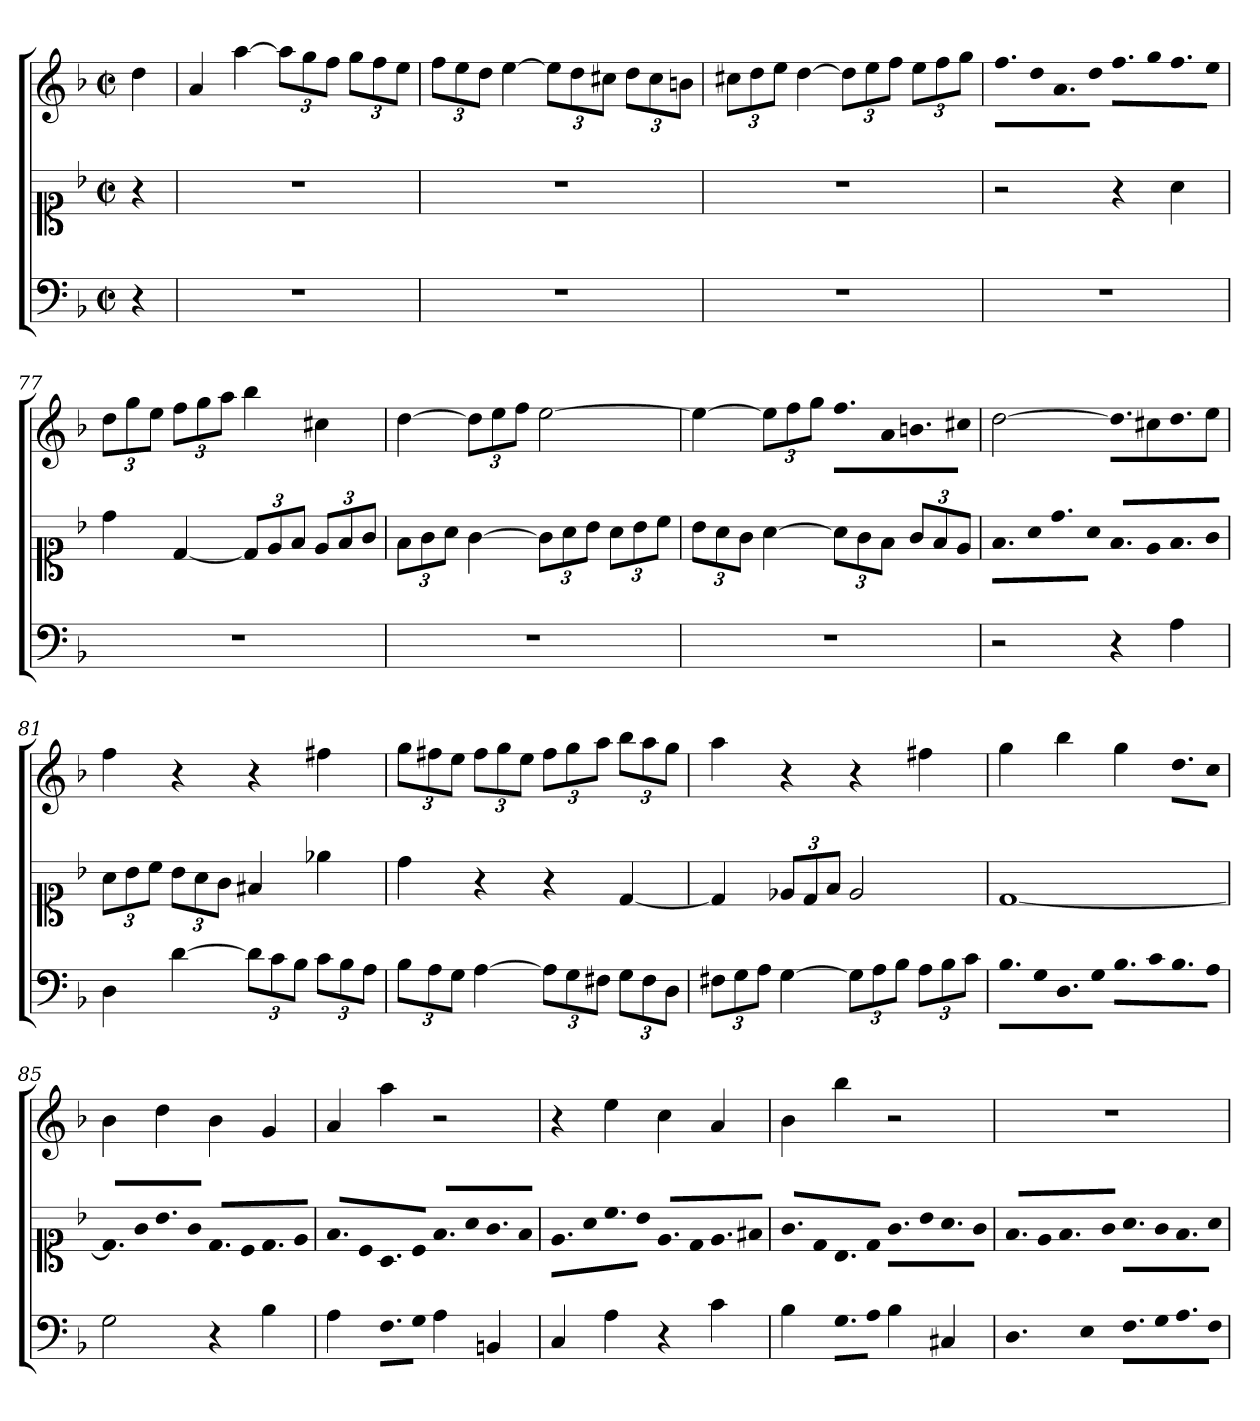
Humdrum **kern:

**kern	**kern	**kern
*part1	*part1	*part1
*staff3	*staff2	*staff1
*clefF4	*clefC1	*clefG2
*k[b-]	*k[b-]	*k[b-]
*d:	*d:	*d:
*M2/2	*M2/2	*M2/2
*met(c|)	*met(c|)	*met(c|)
*MM92	*MM92	*MM92
=	=	=
4r	4r	4dd
=73	=73	=73
1r	1r	4a
.	.	[4aa
*	*	*Xbrackettup
.	.	12aaL]
.	.	12gg
.	.	12ffJ
.	.	12ggL
.	.	12ff
.	.	12eeJ
=74	=74	=74
1r	1r	12ffL
.	.	12ee
.	.	12ddJ
.	.	[4ee
.	.	12eeL]
.	.	12dd
.	.	12cc#XJ
.	.	12ddL
.	.	12cc#
.	.	12bnJ
=75	=75	=75
1r	1r	12cc#XL
.	.	12dd
.	.	12eeJ
.	.	[4dd
.	.	12ddL]
.	.	12ee
.	.	12ffJ
.	.	12eeL
.	.	12ff
.	.	12ggJ
=76	=76	=76
*	*	*Xtuplet
!	!	!LO:N:vis=8.
1r	2r	6ffL
!	!	!LO:N:vis=16
.	.	12ddK
!	!	!LO:N:vis=8.
.	.	6a
!	!	!LO:N:vis=16
.	.	12ddJk
!	!	!LO:N:vis=8.
.	4r	6ffL
!	!	!LO:N:vis=16
.	.	12ggK
!	!	!LO:N:vis=8.
.	4a	6ff
!	!	!LO:N:vis=16
.	.	12eeJk
=77	=77	=77
*	*	*tuplet
1r	4dd	12ddL
.	.	12gg
.	.	12eeJ
.	[4d	12ffL
.	.	12gg
.	.	12aaJ
*	*Xbrackettup	*
.	12dL]	4bb-
.	12e	.
.	12fJ	.
.	12eL	4cc#X
.	12f	.
.	12gJ	.
=78	=78	=78
1r	12fL	[4dd
.	12g	.
.	12aJ	.
.	[4g	12ddL]
.	.	12ee
.	.	12ffJ
.	12gL]	[2ee
.	12a	.
.	12b-J	.
.	12aL	.
.	12b-	.
.	12ccJ	.
=79	=79	=79
1r	12b-L	4ee_
.	12a	.
.	12gJ	.
.	[4a	12eeL]
.	.	12ff
.	.	12ggJ
*	*	*Xtuplet
!	!	!LO:N:vis=8.
.	12aL]	6ffL
.	12g	.
!	!	!LO:N:vis=16
.	12fJ	12aK
!	!	!LO:N:vis=8.
.	12gL	6bn
.	12f	.
!	!	!LO:N:vis=16
.	12eJ	12cc#XJk
=80	=80	=80
*	*Xtuplet	*
!	!LO:N:vis=8.	!
2r	6fL	[2dd
!	!LO:N:vis=16	!
.	12aK	.
!	!LO:N:vis=8.	!
.	6dd	.
!	!LO:N:vis=16	!
.	12aJk	.
!	!LO:N:vis=8.	!LO:N:vis=8.
4r	6fL	6ddL]
!	!LO:N:vis=16	!
.	12eK	12cc#X
!	!LO:N:vis=8.	!LO:N:vis=8.
4A	6f	6dd
!	!LO:N:vis=16	!
.	12gJk	12eeJ
=81	=81	=81
*	*tuplet	*
4D	12aL	4ff
.	12b-	.
.	12ccJ	.
[4d	12b-L	4r
.	12a	.
.	12gJ	.
*Xbrackettup	*	*
12dL]	4f#X	4r
12c	.	.
12B-J	.	.
12cL	4ee-X	4ff#X
12B-	.	.
12AJ	.	.
=82	=82	=82
*	*	*tuplet
12B-L	4dd	12ggL
12A	.	12ff#X
12GJ	.	12eeJ
[4A	4r	12ff#L
.	.	12gg
.	.	12eeJ
12AL]	4r	12ff#L
12G	.	12gg
12F#XJ	.	12aaJ
12GL	[4d	12bb-L
12F#	.	12aa
12DJ	.	12ggJ
=83	=83	=83
12F#XL	4d]	4aa
12G	.	.
12AJ	.	.
[4G	12e-XL	4r
.	12d	.
.	12fJ	.
12GL]	2e-	4r
12A	.	.
12B-J	.	.
12AL	.	4ff#X
12B-	.	.
12cJ	.	.
=84	=84	=84
*Xtuplet	*	*
!LO:N:vis=8.	!	!
6B-L	[1d	4gg
!LO:N:vis=16	!	!
12GK	.	.
!LO:N:vis=8.	!	!
6D	.	4bb-
!LO:N:vis=16	!	!
12GJk	.	.
!LO:N:vis=8.	!	!
6B-L	.	4gg
!LO:N:vis=16	!	!
12cK	.	.
!LO:N:vis=8.	!	!
*	*	*Xtuplet
!	!	!LO:N:vis=8.
6B-	.	6ddL
!LO:N:vis=16	!	!LO:N:vis=16
12AJk	.	12ccJk
=85	=85	=85
*	*Xtuplet	*
!	!LO:N:vis=8.	!
2G	6dL]	4b-
!	!LO:N:vis=16	!
.	12gK	.
!	!LO:N:vis=8.	!
.	6b-	4dd
!	!LO:N:vis=16	!
.	12gJk	.
!	!LO:N:vis=8.	!
4r	6dL	4b-
!	!LO:N:vis=16	!
.	12cK	.
!	!LO:N:vis=8.	!
4B-	6d	4g
!	!LO:N:vis=16	!
.	12eJk	.
=86	=86	=86
!	!LO:N:vis=8.	!
4A	6fL	4a
!	!LO:N:vis=16	!
.	12cK	.
!LO:N:vis=8.	!LO:N:vis=8.	!
6FL	6A	4aa
!LO:N:vis=16	!LO:N:vis=16	!
12GJk	12cJk	.
!	!LO:N:vis=8.	!
4A	6f/L	2r
!	!LO:N:vis=16	!
.	12a/K	.
!	!LO:N:vis=8.	!
4BBn	6g/	.
!	!LO:N:vis=16	!
.	12f/Jk	.
=87	=87	=87
!	!LO:N:vis=8.	!
4C	6eL	4r
!	!LO:N:vis=16	!
.	12aK	.
!	!LO:N:vis=8.	!
4A	6cc	4ee
!	!LO:N:vis=16	!
.	12b-Jk	.
!	!LO:N:vis=8.	!
4r	6eL	4cc
!	!LO:N:vis=16	!
.	12dK	.
!	!LO:N:vis=8.	!
4c	6e	4a
!	!LO:N:vis=16	!
.	12f#XJk	.
=88	=88	=88
!	!LO:N:vis=8.	!
4B-	6gL	4b-
!	!LO:N:vis=16	!
.	12dK	.
!LO:N:vis=8.	!LO:N:vis=8.	!
6GL	6B-	4bb-
!LO:N:vis=16	!LO:N:vis=16	!
12AJk	12dJk	.
!	!LO:N:vis=8.	!
4B-	6gL	2r
!	!LO:N:vis=16	!
.	12b-K	.
!	!LO:N:vis=8.	!
4C#X	6a	.
!	!LO:N:vis=16	!
.	12gJk	.
=89	=89	=89
!LO:N:vis=4.	!LO:N:vis=8.	!
3D	6fL	1r
!	!LO:N:vis=16	!
.	12eK	.
!	!LO:N:vis=8.	!
.	6f	.
!LO:N:vis=8	!	!
6E	.	.
!	!LO:N:vis=16	!
.	12gJk	.
!LO:N:vis=8.	!LO:N:vis=8.	!
6FL	6aL	.
!LO:N:vis=16	!LO:N:vis=16	!
12GK	12gK	.
!LO:N:vis=8.	!LO:N:vis=8.	!
6A	6f	.
!LO:N:vis=16	!LO:N:vis=16	!
12FJk	12aJk	.
=	=	=
*-	*-	*-
